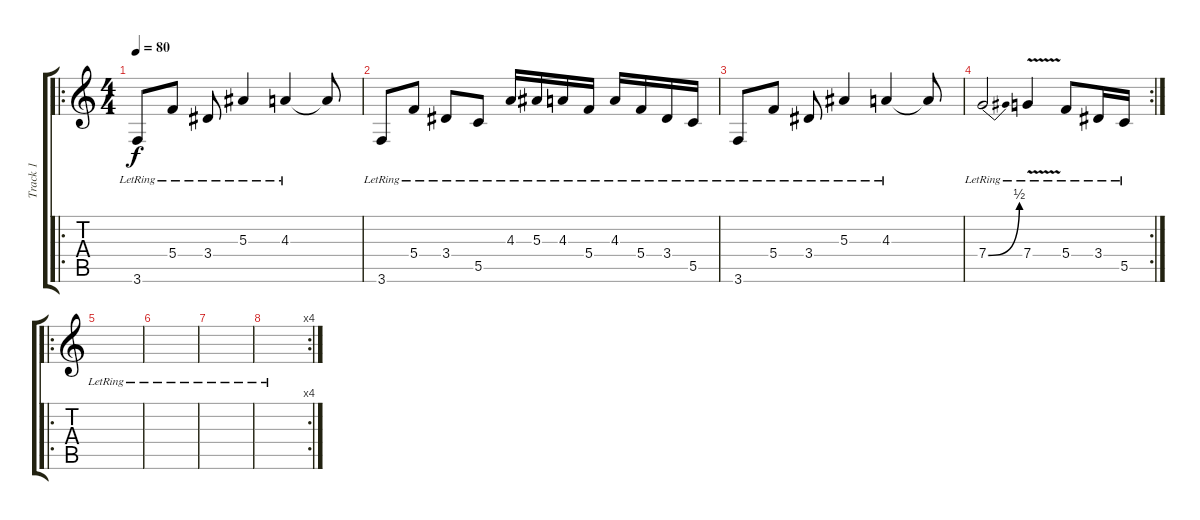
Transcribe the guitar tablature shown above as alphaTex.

\track ("Track 1" "Track 1") {instrument electricguitarjazz}
\staff {score tabs}
\tuning (D4 A3 F3 C3 G2 D2) {hide}
\ro
\ts (4 4)
\tempo 80
\clef g2
\ks c
3.6{lr}.8{dy f} 5.4{lr}.8 3.4{lr}.8 5.3{lr}.4 4.3{lr}.4 4.3{t}.8 |
3.6{lr}.8 5.4{lr}.8 3.4{lr}.8 5.5{lr}.8 4.3{lr}.16 5.3{lr}.16 4.3{lr}.16 5.4{lr}.16 4.3{lr}.16 5.4{lr}.16 3.4{lr}.16 5.5{lr}.16 |
3.6{lr}.8 5.4{lr}.8 3.4{lr}.8 5.3{lr}.4 4.3{lr}.4 4.3{t}.8 |
\rc 2
7.4{be (bend 0 0 60 2) lr}.2 7.4{v lr}.4 5.4{lr}.8 3.4{lr}.16 5.5{lr}.16 |
\ro
|
|
|
\rc 4
